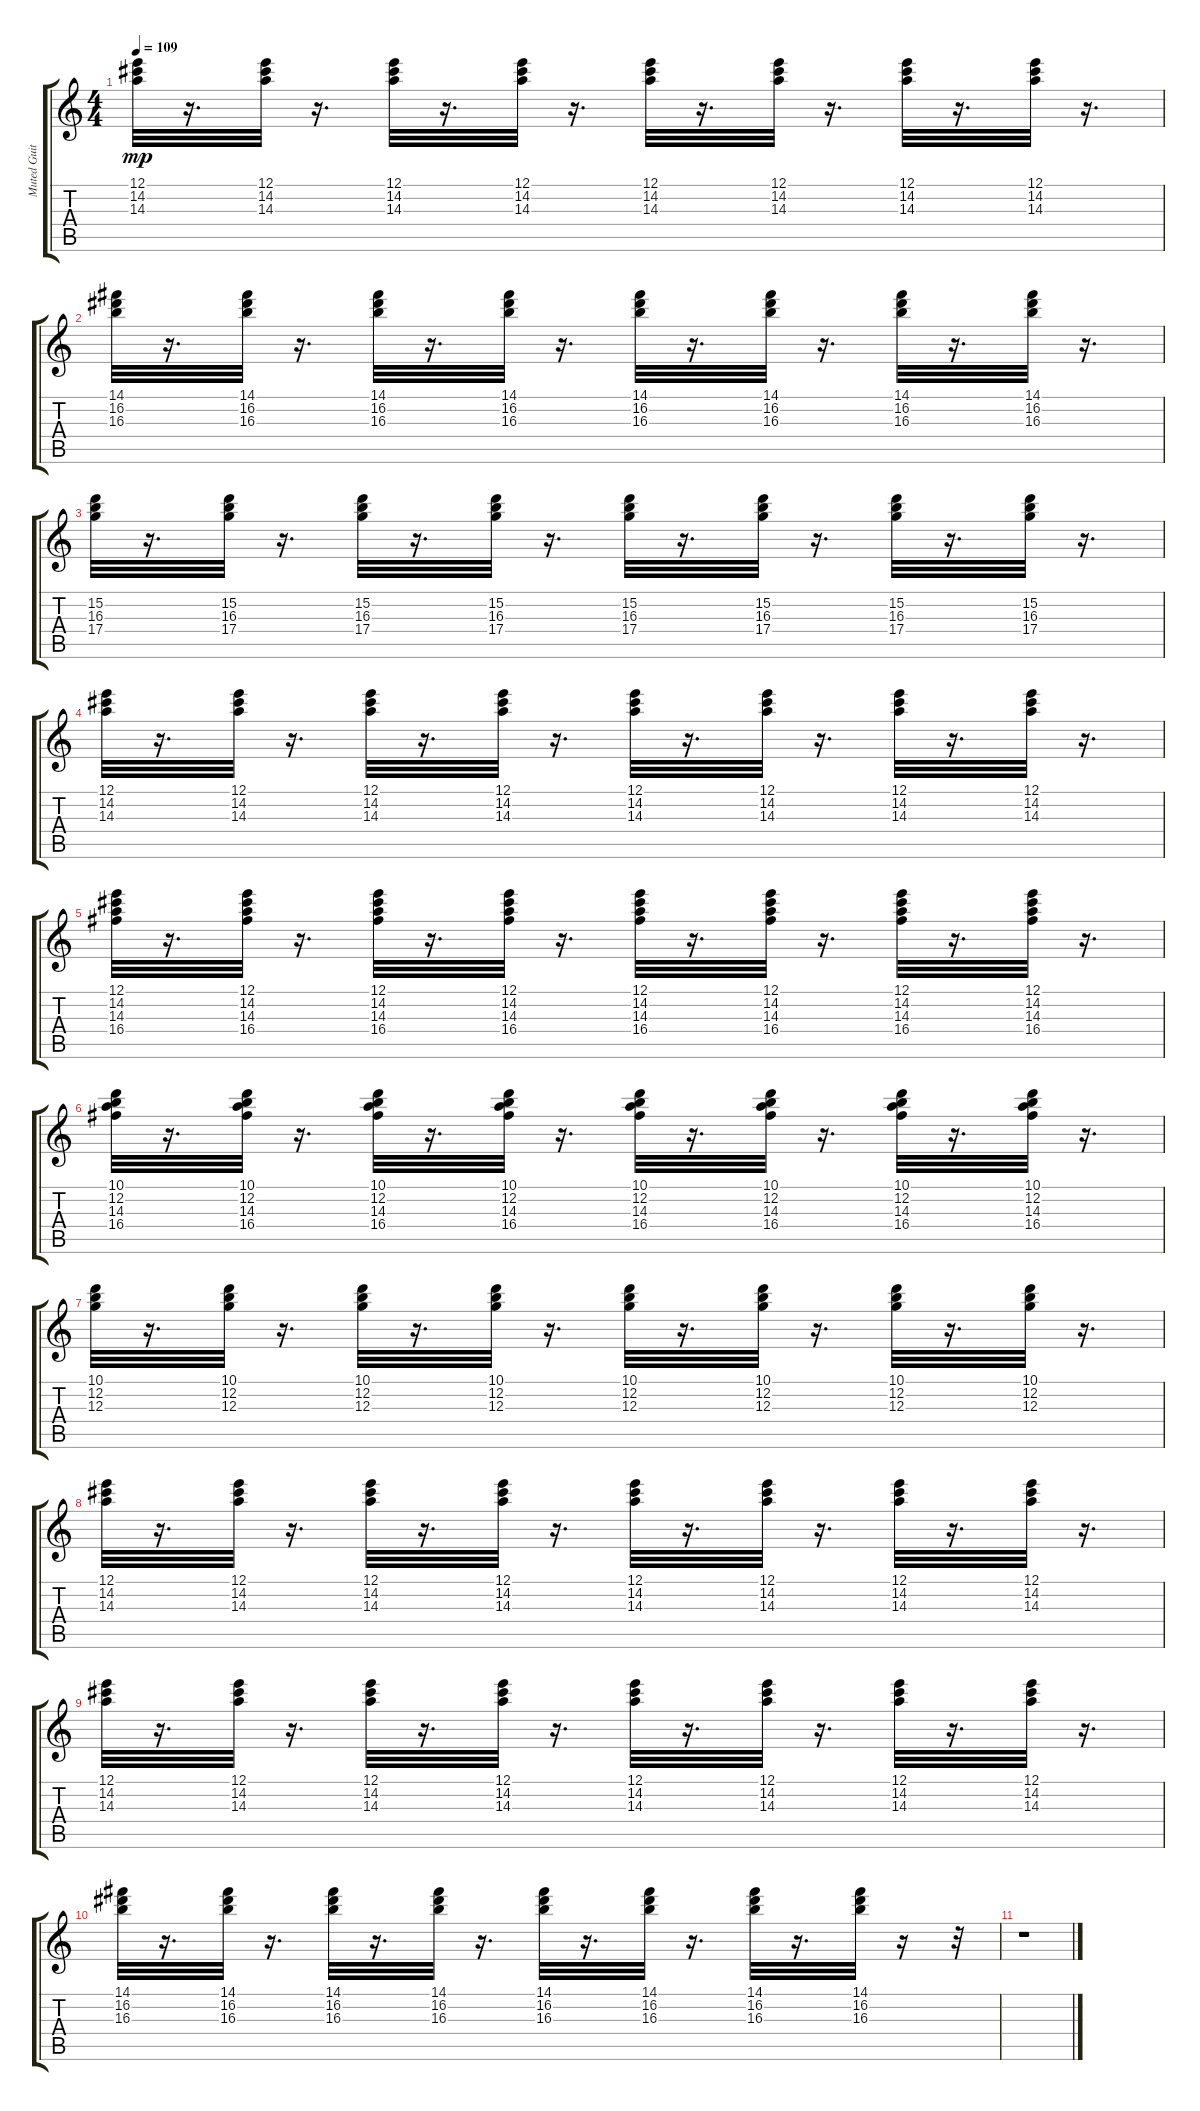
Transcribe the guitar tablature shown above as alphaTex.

\track ("Muted Guitar" "Muted Guit") {instrument electricguitarmuted}
\staff {score tabs}
\tuning (E4 B3 G3 D3 A2 E2) {hide}
\ts (4 4)
\tempo 109
\clef g2
\ks c
(12.1 14.2 14.3).32{dy mp} r.16{d} (12.1 14.2 14.3).32 r.16{d} (12.1 14.2 14.3).32 r.16{d} (12.1 14.2 14.3).32 r.16{d} (12.1 14.2 14.3).32 r.16{d} (12.1 14.2 14.3).32 r.16{d} (12.1 14.2 14.3).32 r.16{d} (12.1 14.2 14.3).32 r.16{d} |
(14.1 16.2 16.3).32 r.16{d} (14.1 16.2 16.3).32 r.16{d} (14.1 16.2 16.3).32 r.16{d} (14.1 16.2 16.3).32 r.16{d} (14.1 16.2 16.3).32 r.16{d} (14.1 16.2 16.3).32 r.16{d} (14.1 16.2 16.3).32 r.16{d} (14.1 16.2 16.3).32 r.16{d} |
(15.2 16.3 17.4).32 r.16{d} (15.2 16.3 17.4).32 r.16{d} (15.2 16.3 17.4).32 r.16{d} (15.2 16.3 17.4).32 r.16{d} (15.2 16.3 17.4).32 r.16{d} (15.2 16.3 17.4).32 r.16{d} (15.2 16.3 17.4).32 r.16{d} (15.2 16.3 17.4).32 r.16{d} |
(12.1 14.2 14.3).32 r.16{d} (12.1 14.2 14.3).32 r.16{d} (12.1 14.2 14.3).32 r.16{d} (12.1 14.2 14.3).32 r.16{d} (12.1 14.2 14.3).32 r.16{d} (12.1 14.2 14.3).32 r.16{d} (12.1 14.2 14.3).32 r.16{d} (12.1 14.2 14.3).32 r.16{d} |
(12.1 14.2 14.3 16.4).32 r.16{d} (12.1 14.2 14.3 16.4).32 r.16{d} (12.1 14.2 14.3 16.4).32 r.16{d} (12.1 14.2 14.3 16.4).32 r.16{d} (12.1 14.2 14.3 16.4).32 r.16{d} (12.1 14.2 14.3 16.4).32 r.16{d} (12.1 14.2 14.3 16.4).32 r.16{d} (12.1 14.2 14.3 16.4).32 r.16{d} |
(10.1 12.2 14.3 16.4).32 r.16{d} (10.1 12.2 14.3 16.4).32 r.16{d} (10.1 12.2 14.3 16.4).32 r.16{d} (10.1 12.2 14.3 16.4).32 r.16{d} (10.1 12.2 14.3 16.4).32 r.16{d} (10.1 12.2 14.3 16.4).32 r.16{d} (10.1 12.2 14.3 16.4).32 r.16{d} (10.1 12.2 14.3 16.4).32 r.16{d} |
(10.1 12.2 12.3).32 r.16{d} (10.1 12.2 12.3).32 r.16{d} (10.1 12.2 12.3).32 r.16{d} (10.1 12.2 12.3).32 r.16{d} (10.1 12.2 12.3).32 r.16{d} (10.1 12.2 12.3).32 r.16{d} (10.1 12.2 12.3).32 r.16{d} (10.1 12.2 12.3).32 r.16{d} |
(12.1 14.2 14.3).32 r.16{d} (12.1 14.2 14.3).32 r.16{d} (12.1 14.2 14.3).32 r.16{d} (12.1 14.2 14.3).32 r.16{d} (12.1 14.2 14.3).32 r.16{d} (12.1 14.2 14.3).32 r.16{d} (12.1 14.2 14.3).32 r.16{d} (12.1 14.2 14.3).32 r.16{d} |
(12.1 14.2 14.3).32 r.16{d} (12.1 14.2 14.3).32 r.16{d} (12.1 14.2 14.3).32 r.16{d} (12.1 14.2 14.3).32 r.16{d} (12.1 14.2 14.3).32 r.16{d} (12.1 14.2 14.3).32 r.16{d} (12.1 14.2 14.3).32 r.16{d} (12.1 14.2 14.3).32 r.16{d} |
(14.1 16.2 16.3).32 r.16{d} (14.1 16.2 16.3).32 r.16{d} (14.1 16.2 16.3).32 r.16{d} (14.1 16.2 16.3).32 r.16{d} (14.1 16.2 16.3).32 r.16{d} (14.1 16.2 16.3).32 r.16{d} (14.1 16.2 16.3).32 r.16{d} (14.1 16.2 16.3).32 r.16 r.32 |
r.1
